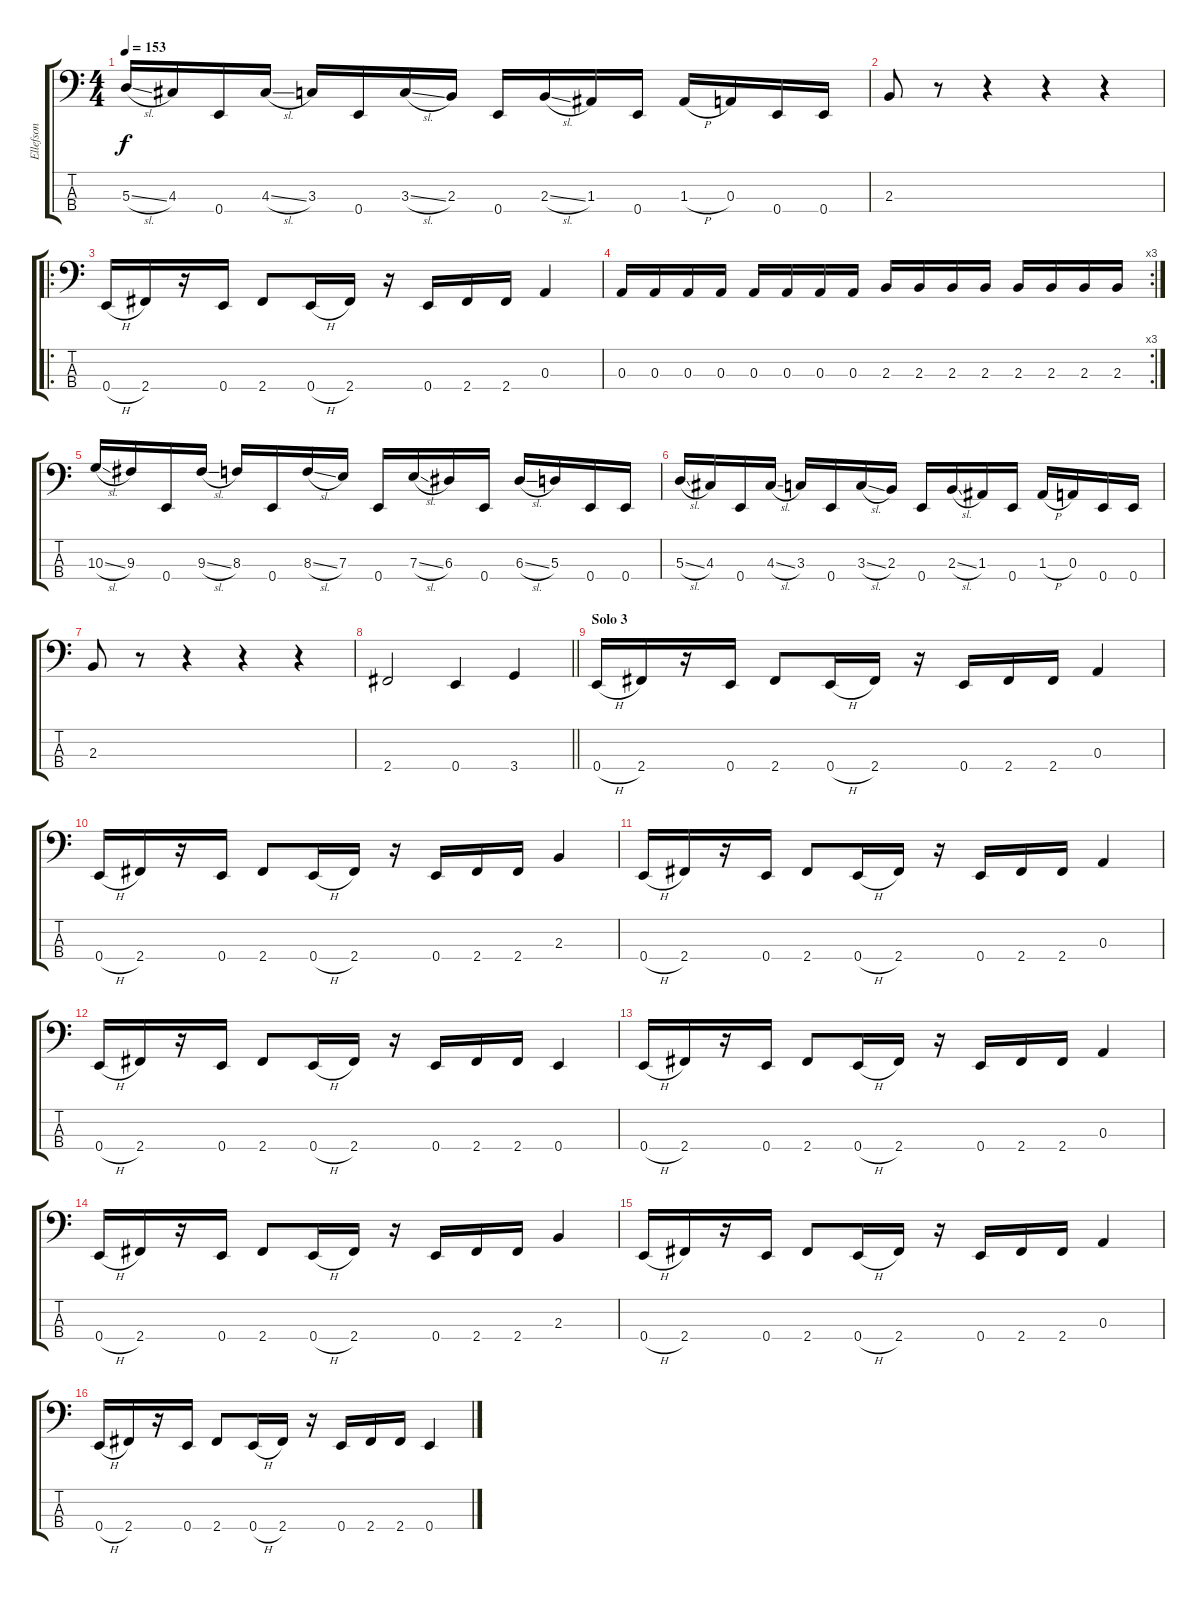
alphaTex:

\track ("Ellefson" "Ellefson") {instrument electricbasspick}
\staff {score tabs}
\tuning (G2 D2 A1 E1) {hide}
\ts (4 4)
\tempo 153
\clef f4
\ks c
5.3{sl}.16{dy f} 4.3.16 0.4.16 4.3{sl}.16 3.3.16 0.4.16 3.3{sl}.16 2.3.16 0.4.16 2.3{sl}.16 1.3.16 0.4.16 1.3{h}.16 0.3.16 0.4.16 0.4.16 |
2.3.8 r.8 r.4 r.4 r.4 |
\ro
0.4{h}.16 2.4.16 r.16 0.4.16 2.4.8 0.4{h}.16 2.4.16 r.16 0.4.16 2.4.16 2.4.16 0.3.4 |
\rc 3
0.3.16 0.3.16 0.3.16 0.3.16 0.3.16 0.3.16 0.3.16 0.3.16 2.3.16 2.3.16 2.3.16 2.3.16 2.3.16 2.3.16 2.3.16 2.3.16 |
10.3{sl}.16 9.3.16 0.4.16 9.3{sl}.16 8.3.16 0.4.16 8.3{sl}.16 7.3.16 0.4.16 7.3{sl}.16 6.3.16 0.4.16 6.3{sl}.16 5.3.16 0.4.16 0.4.16 |
5.3{sl}.16 4.3.16 0.4.16 4.3{sl}.16 3.3.16 0.4.16 3.3{sl}.16 2.3.16 0.4.16 2.3{sl}.16 1.3.16 0.4.16 1.3{h}.16 0.3.16 0.4.16 0.4.16 |
2.3.8 r.8 r.4 r.4 r.4 |
\barLineRight lightlight
2.4.2{volume 11} 0.4.4 3.4.4 |
\section ("" "Solo 3")
0.4{h}.16 2.4.16 r.16 0.4.16 2.4.8 0.4{h}.16 2.4.16 r.16 0.4.16 2.4.16 2.4.16 0.3.4 |
0.4{h}.16 2.4.16 r.16 0.4.16 2.4.8 0.4{h}.16 2.4.16 r.16 0.4.16 2.4.16 2.4.16 2.3.4 |
0.4{h}.16 2.4.16 r.16 0.4.16 2.4.8 0.4{h}.16 2.4.16 r.16 0.4.16 2.4.16 2.4.16 0.3.4 |
0.4{h}.16 2.4.16 r.16 0.4.16 2.4.8 0.4{h}.16 2.4.16 r.16 0.4.16 2.4.16 2.4.16 0.4.4 |
0.4{h}.16 2.4.16 r.16 0.4.16 2.4.8 0.4{h}.16 2.4.16 r.16 0.4.16 2.4.16 2.4.16 0.3.4 |
0.4{h}.16 2.4.16 r.16 0.4.16 2.4.8 0.4{h}.16 2.4.16 r.16 0.4.16 2.4.16 2.4.16 2.3.4 |
0.4{h}.16 2.4.16 r.16 0.4.16 2.4.8 0.4{h}.16 2.4.16 r.16 0.4.16 2.4.16 2.4.16 0.3.4 |
0.4{h}.16 2.4.16 r.16 0.4.16 2.4.8 0.4{h}.16 2.4.16 r.16 0.4.16 2.4.16 2.4.16 0.4.4
